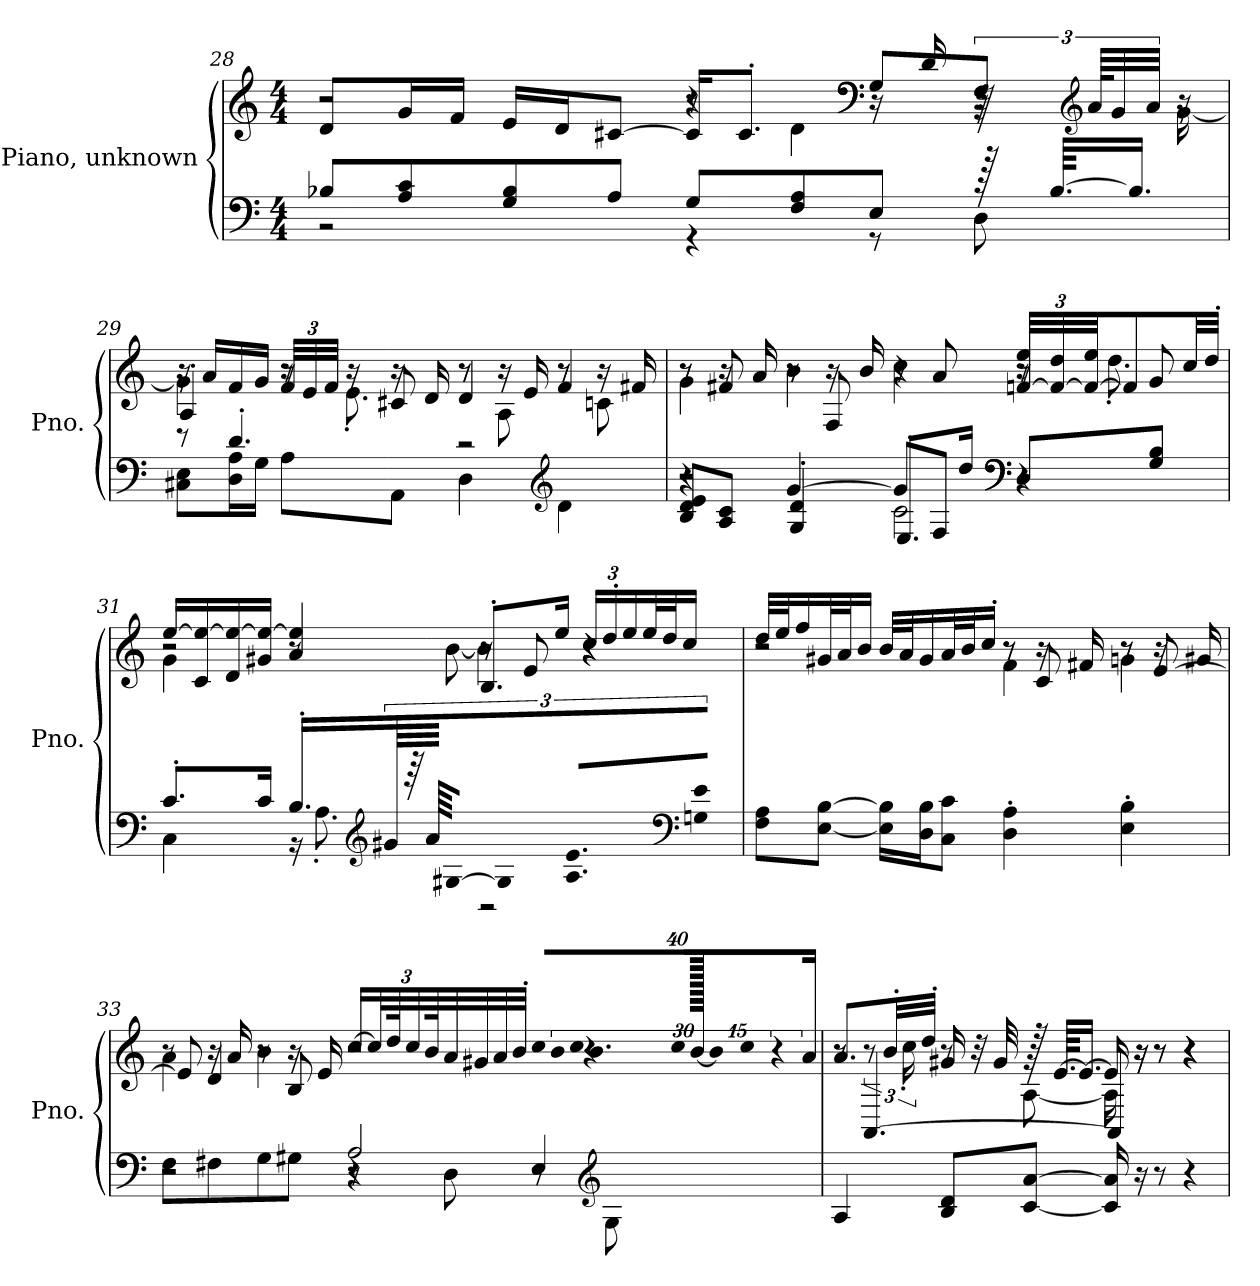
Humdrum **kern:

**kern	**kern
*part1	*part1
*staff2	*staff1
*I"Piano, unknown	*
*I'Pno.	*
!!LO:PB:g=z
*clefF4	*clefG2
*k[]	*k[]
*M4/4	*M4/4
=28	=28
*^	*^
*	*	*	*^
8B-X/L	2r	8d/L	2r	2r
8A/ 8c/	.	16g/L	.	.
.	.	16f/JJ	.	.
8G/ 8B-/	.	16e/LL	.	.
.	.	16d/J	.	.
8A/J	.	[8c#X/J	.	.
8G/L	4r	16c#/KL]	8r	4r
.	.	8.c#'/J	.	.
8F/ 8A/	.	.	4d\	.
*	*	*clefF4	*	*
8E/J	8r	16r	.	8G/L
.	.	16d/	.	.
128r	8D\	96r	16r	8F/J
[64.B-/KKLL	.	.	.	.
*	*	*clefG2	*	*
.	.	96a/KLLL	.	.
.	.	48g/	.	.
16.B-/JJ]	.	.	.	.
.	.	48a/JJJ	.	.
.	.	16r	[16g\	.
=29	=29	=29	=29	=29
8r	8C#X\ 8E\L	16r	4g\]	4A'/
.	.	16a/LL	.	.
4.d'/	16D\ 16A\L	16f/	.	.
.	16G\JJ	16g/JJ	.	.
*	*	*Xbrackettup	*	*
.	8A\L	48f/LLL	16r	8r
.	.	48e/	.	.
.	.	48f/JJJ	.	.
.	.	16r	8.e'\	.
.	8AA\J	16r	.	8c#X/
.	.	16d/	.	.
2r	4D\	8r	8r	4d/
.	.	16r	8A\	.
.	.	16e/	.	.
*clefG2	*	*	*	*
.	4d\	8r	8r	4f/
.	.	16r	8cn\	.
.	.	16f#X/	.	.
!!LO:LB:g=z	!!	!!
=30	=30	=30	=30	=30
*	*^	*	*	*
4r	2r	8B/ 8d/ 8e/L	8r	4g\	8r
.	.	8A/ 8c/J	16r	.	8f#X/
.	.	.	16a/	.	.
[4g/	.	4G/' 4d/'	8r	4b\	8r
.	.	.	16r	.	8F/
.	.	.	16b/	.	.
8g/L]	2c\	8.E'/L	8r	4cc\	4r
8F/J	.	.	8a/	.	.
.	.	16dd/Jk	.	.	.
*clefF4	*	*	*	*	*
4r	.	8D/L	[48fn/ 48ee/LLL	16r	8r
.	.	.	48f/_ 48dd/	.	.
.	.	.	48f/_ 48ee/JJ	.	.
.	.	.	8f/]	8.dd'\	.
.	.	8G/ 8B/J	.	.	8g/
.	.	.	32cc/LL	.	.
.	.	.	32dd'/JJJ	.	.
*	*v	*v	*	*	*
!!LO:LB:g=z	!!	!!
=31	=31	=31	=31	=31
8.c'/L	4C\	[16ee/LL	4g\	2r
.	.	16c/ 16ee/_	.	.
.	.	16d/ 16ee/_	.	.
16c/Jk	.	16g#X/ 16ee/_JJ	.	.
16.B'/LL	16r	4a/ 4ee/]	8r	.
.	8.A'\	.	.	.
*clefG2	*	*	*	*
96g#X/JJkk	.	.	.	.
96r	.	.	.	.
96a/KKKL	.	.	.	.
[8G#X/J	.	.	[8b\	.
4G#/]	2r	8.B'/L	4b\]	8r
.	.	.	.	8e/
.	.	16ee/Jk	.	.
8.A/ 8.e/L	.	24cc/LL	4r	4r
.	.	24dd'/	.	.
.	.	24ee/	.	.
.	.	32ee/L	.	.
.	.	32dd/J	.	.
*clefF4	*	*	*	*
16Gn/ 16e/Jk	.	16cc/JJ	.	.
*v	*v	*	*	*
!!LO:LB:g=z	!!	!!
=32	=32	=32	=32
8F\ 8A\L	32dd/LLL	2r	2r
.	32ee/J	.	.
.	16ff/	.	.
[8E\ [8B\J	32g#X/L	.	.
.	32a/J	.	.
.	16b/JJ	.	.
16E\] 16B\]LL	32b/LLL	.	.
.	32a/J	.	.
16D\ 16B\J	16g#/	.	.
8C\ 8c\J	32a/L	.	.
.	32b/J	.	.
.	16cc'/JJ	.	.
4D\' 4A\'	8r	4f\	8r
.	16r	.	8c/
.	16f#X/	.	.
4E\' 4B\'	8r	4gn\	8r
.	16r	.	[8e/
.	16g#X/	.	.
!!LO:LB:g=z	!!	!!
=33	=33	=33	=33
*^	*	*	*
*	*^	*	*	*
2r	8F\L	2r	8r	4a\	8e/]
.	8F#X\	.	16r	.	4d/
.	.	.	16a/	.	.
.	8G\	.	8r	4b\	.
.	8G#X\J	.	16r	.	8B/
.	.	.	16e/	.	.
2A/	8r	4r	[16cc/LL	2r	2r
.	.	.	48cc/L]	.	.
.	.	.	96dd/K	.	.
.	.	.	48cc/	.	.
.	.	.	96b/K	.	.
.	8D\	.	32a/	.	.
.	.	.	32g#X/	.	.
.	.	.	32a/	.	.
.	.	.	32b'/JJJ	.	.
*	*	*	*brackettup	*	*
!	!	!	!LO:N:vis=32	!	!
.	8r	4E/	640%23cc/LLL	.	.
!	!	!	!LO:N:vis=64	!	!
.	.	.	960%17b/L	.	.
!	!	!	!LO:N:vis=64	!	!
.	.	.	960%17cc/JJJJ	.	.
!	!	!	!LO:N:vis=128	!	!
.	.	.	1920%17r	.	.
!	!	!	!LO:N:vis=64.	!	!
.	.	.	640%17b/	.	.
.	.	.	1920ryy	.	.
!	!	!	!LO:N:vis=64	!	!
.	.	.	960%17cc/KLLL	.	.
*clefG2	*	*	*	*	*
.	8G#\	.	[1920b/	.	.
.	.	.	640%13b/]	.	.
.	.	.	48cc/JJJ	.	.
.	.	.	48r	.	.
.	.	.	16a/	.	.
*v	*v	*v	*	*	*
!!LO:LB:g=z	!!	!!
=34	=34	=34	=34
4A/	8.a/L	8r	8r
.	.	12r	[4.AA/
.	32b'/LL	.	.
.	.	24cc'\	.
.	32dd'/JJJ	.	.
8B/ 8d/L	16g#X/	8r	.
.	32r	.	.
.	32g#/	.	.
[8c/ [8a/J	128r	[8A\	.
.	[64.e/KKLL	.	.
.	16.e/JJ_	.	.
16c/] 16a/]	16e/]	16A\]	4AA/]
16r	16r	16r	.
8r	8r	8r	.
4r	4r	4r	4r
*	*v	*v	*v
=	=
*-	*-
